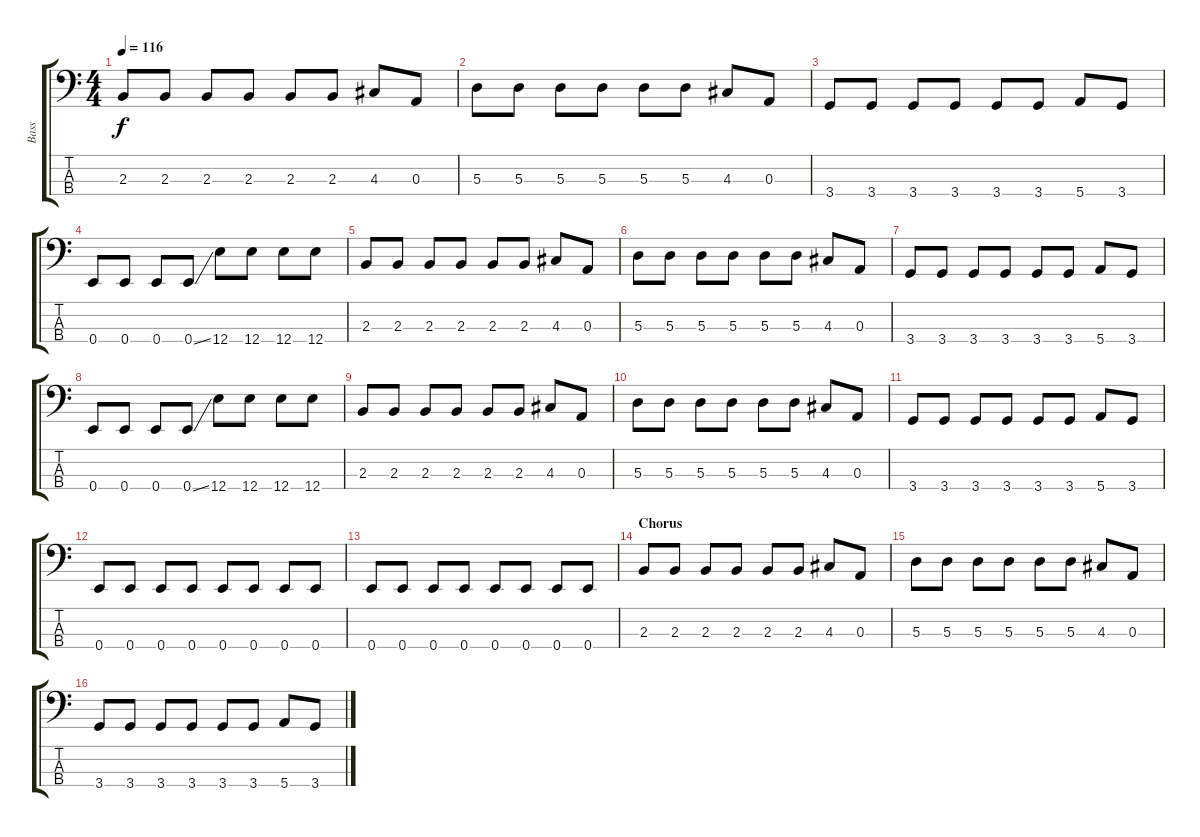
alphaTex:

\track ("Bass" "Bass") {instrument electricbasspick}
\staff {score tabs}
\tuning (G2 D2 A1 E1) {hide}
\ts (4 4)
\tempo 116
\clef f4
\ks c
2.3.8{dy f} 2.3.8 2.3.8 2.3.8 2.3.8 2.3.8 4.3.8 0.3.8 |
5.3.8 5.3.8 5.3.8 5.3.8 5.3.8 5.3.8 4.3.8 0.3.8 |
3.4.8 3.4.8 3.4.8 3.4.8 3.4.8 3.4.8 5.4.8 3.4.8 |
0.4.8 0.4.8 0.4.8 0.4{ss}.8 12.4.8 12.4.8 12.4.8 12.4.8 |
2.3.8 2.3.8 2.3.8 2.3.8 2.3.8 2.3.8 4.3.8 0.3.8 |
5.3.8 5.3.8 5.3.8 5.3.8 5.3.8 5.3.8 4.3.8 0.3.8 |
3.4.8 3.4.8 3.4.8 3.4.8 3.4.8 3.4.8 5.4.8 3.4.8 |
0.4.8 0.4.8 0.4.8 0.4{ss}.8 12.4.8 12.4.8 12.4.8 12.4.8 |
2.3.8 2.3.8 2.3.8 2.3.8 2.3.8 2.3.8 4.3.8 0.3.8 |
5.3.8 5.3.8 5.3.8 5.3.8 5.3.8 5.3.8 4.3.8 0.3.8 |
3.4.8 3.4.8 3.4.8 3.4.8 3.4.8 3.4.8 5.4.8 3.4.8 |
0.4.8 0.4.8 0.4.8 0.4.8 0.4.8 0.4.8 0.4.8 0.4.8 |
0.4.8 0.4.8 0.4.8 0.4.8 0.4.8 0.4.8 0.4.8 0.4.8 |
\section ("" "Chorus")
2.3.8 2.3.8 2.3.8 2.3.8 2.3.8 2.3.8 4.3.8 0.3.8 |
5.3.8 5.3.8 5.3.8 5.3.8 5.3.8 5.3.8 4.3.8 0.3.8 |
3.4.8 3.4.8 3.4.8 3.4.8 3.4.8 3.4.8 5.4.8 3.4.8
